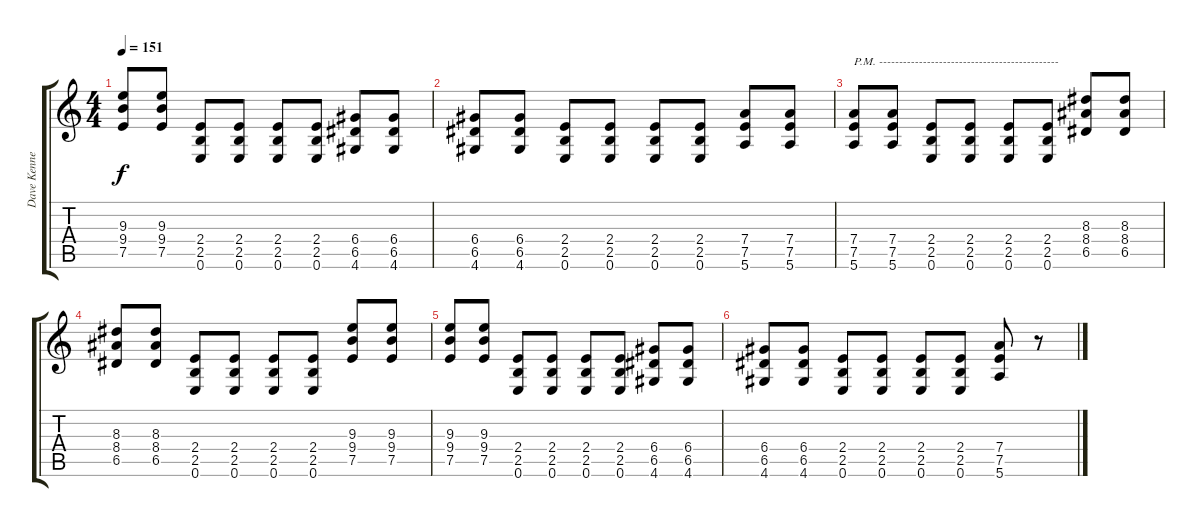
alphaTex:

\track ("Dave Kennedy (Guitar)" "Dave Kenne") {instrument distortionguitar}
\staff {score tabs}
\tuning (E4 B3 G3 D3 A2 E2) {hide}
\ts (4 4)
\tempo 151
\clef g2
\ks c
(9.3 9.4 7.5).8{dy f} (9.3 9.4 7.5).8 (2.4 2.5 0.6).8 (2.4 2.5 0.6).8 (2.4 2.5 0.6).8 (2.4 2.5 0.6).8 (6.4 6.5 4.6).8 (6.4 6.5 4.6).8 |
(6.4 6.5 4.6).8 (6.4 6.5 4.6).8 (2.4 2.5 0.6).8 (2.4 2.5 0.6).8 (2.4 2.5 0.6).8 (2.4 2.5 0.6).8 (7.4 7.5 5.6).8 (7.4 7.5 5.6).8 |
(7.4 7.5 5.6).8{txt "P.M. ---------------------------------------------" instrument distortionguitar} (7.4 7.5 5.6).8 (2.4 2.5 0.6).8 (2.4 2.5 0.6).8 (2.4 2.5 0.6).8 (2.4 2.5 0.6).8 (8.3 8.4 6.5).8 (8.3 8.4 6.5).8 |
(8.3 8.4 6.5).8 (8.3 8.4 6.5).8 (2.4 2.5 0.6).8 (2.4 2.5 0.6).8 (2.4 2.5 0.6).8 (2.4 2.5 0.6).8 (9.3 9.4 7.5).8 (9.3 9.4 7.5).8 |
(9.3 9.4 7.5).8 (9.3 9.4 7.5).8 (2.4 2.5 0.6).8 (2.4 2.5 0.6).8 (2.4 2.5 0.6).8 (2.4 2.5 0.6).8 (6.4 6.5 4.6).8 (6.4 6.5 4.6).8 |
(6.4 6.5 4.6).8 (6.4 6.5 4.6).8 (2.4 2.5 0.6).8 (2.4 2.5 0.6).8 (2.4 2.5 0.6).8 (2.4 2.5 0.6).8 (7.4 7.5 5.6).8 r.8
